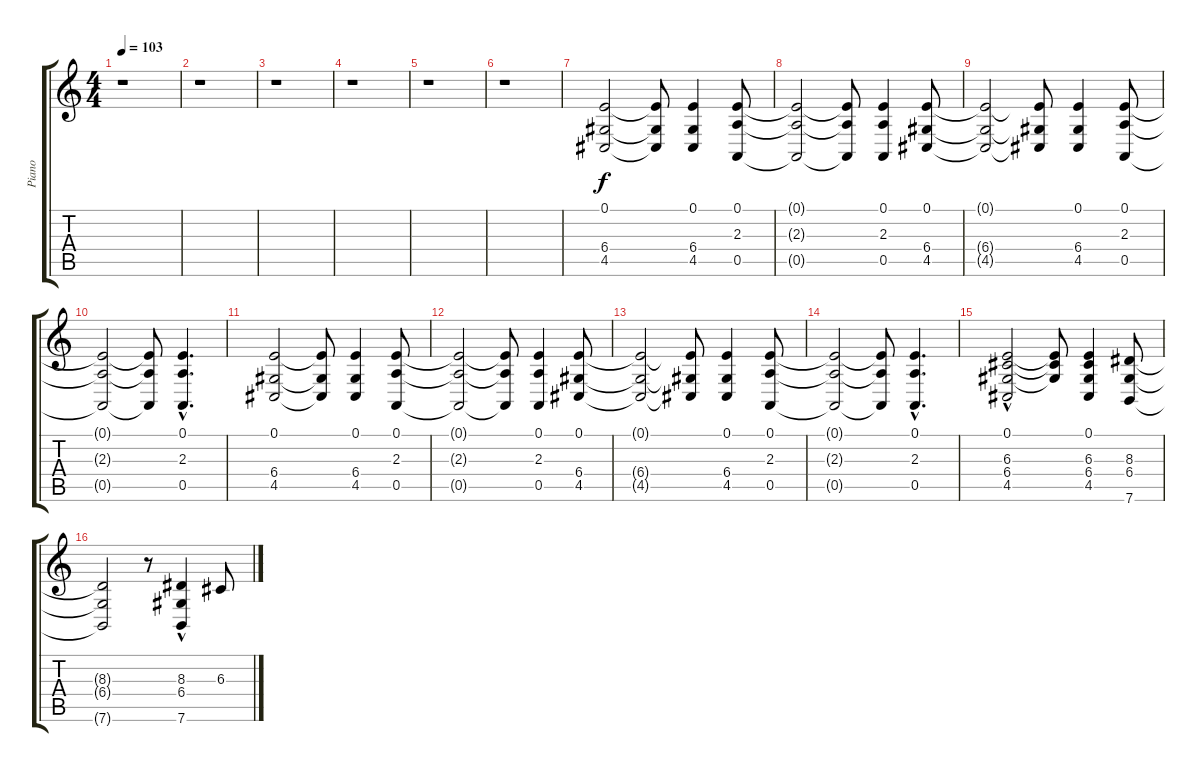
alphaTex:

\track ("Piano" "Piano") {instrument electricpiano2}
\staff {score tabs}
\tuning (E4 B3 G3 D3 A2 E2) {hide}
\ts (4 4)
\tempo 103
\clef g2
\ks c
r.1{dy f} |
r.1 |
r.1 |
r.1 |
r.1 |
r.1 |
(0.1 6.4 4.5).2 (0.1{t} 6.4{t} 4.5{t}).8 (0.1 6.4 4.5).4 (0.1 2.3 0.5).8 |
(0.1{t} 2.3{t} 0.5{t}).2 (0.1{t} 2.3{t} 0.5{t}).8 (0.1 2.3 0.5).4 (0.1 6.4 4.5).8 |
(0.1{t} 6.4{t} 4.5{t}).2 (0.1{t} 6.4{t} 4.5{t}).8 (0.1 6.4 4.5).4 (0.1 2.3 0.5).8 |
(0.1{t} 2.3{t} 0.5{t}).2 (0.1{t} 2.3{t} 0.5{t}).8 (0.1{hac} 2.3{hac} 0.5{hac}).4{d} |
(0.1 6.4 4.5).2 (0.1{t} 6.4{t} 4.5{t}).8 (0.1 6.4 4.5).4 (0.1 2.3 0.5).8 |
(0.1{t} 2.3{t} 0.5{t}).2 (0.1{t} 2.3{t} 0.5{t}).8 (0.1 2.3 0.5).4 (0.1 6.4 4.5).8 |
(0.1{t} 6.4{t} 4.5{t}).2 (0.1{t} 6.4{t} 4.5{t}).8 (0.1 6.4 4.5).4 (0.1 2.3 0.5).8 |
(0.1{t} 2.3{t} 0.5{t}).2 (0.1{t} 2.3{t} 0.5{t}).8 (0.1{hac} 2.3{hac} 0.5{hac}).4{d} |
(0.1 6.3 6.4 4.5{hac}).2 (0.1{t} 6.3{t} 6.4{t}).8 (0.1 6.3 6.4 4.5).4 (8.3 6.4 7.6).8 |
(8.3{t} 6.4{t} 7.6{t}).2 r.8 (8.3 6.4{hac} 7.6{hac}).4 6.3.8
